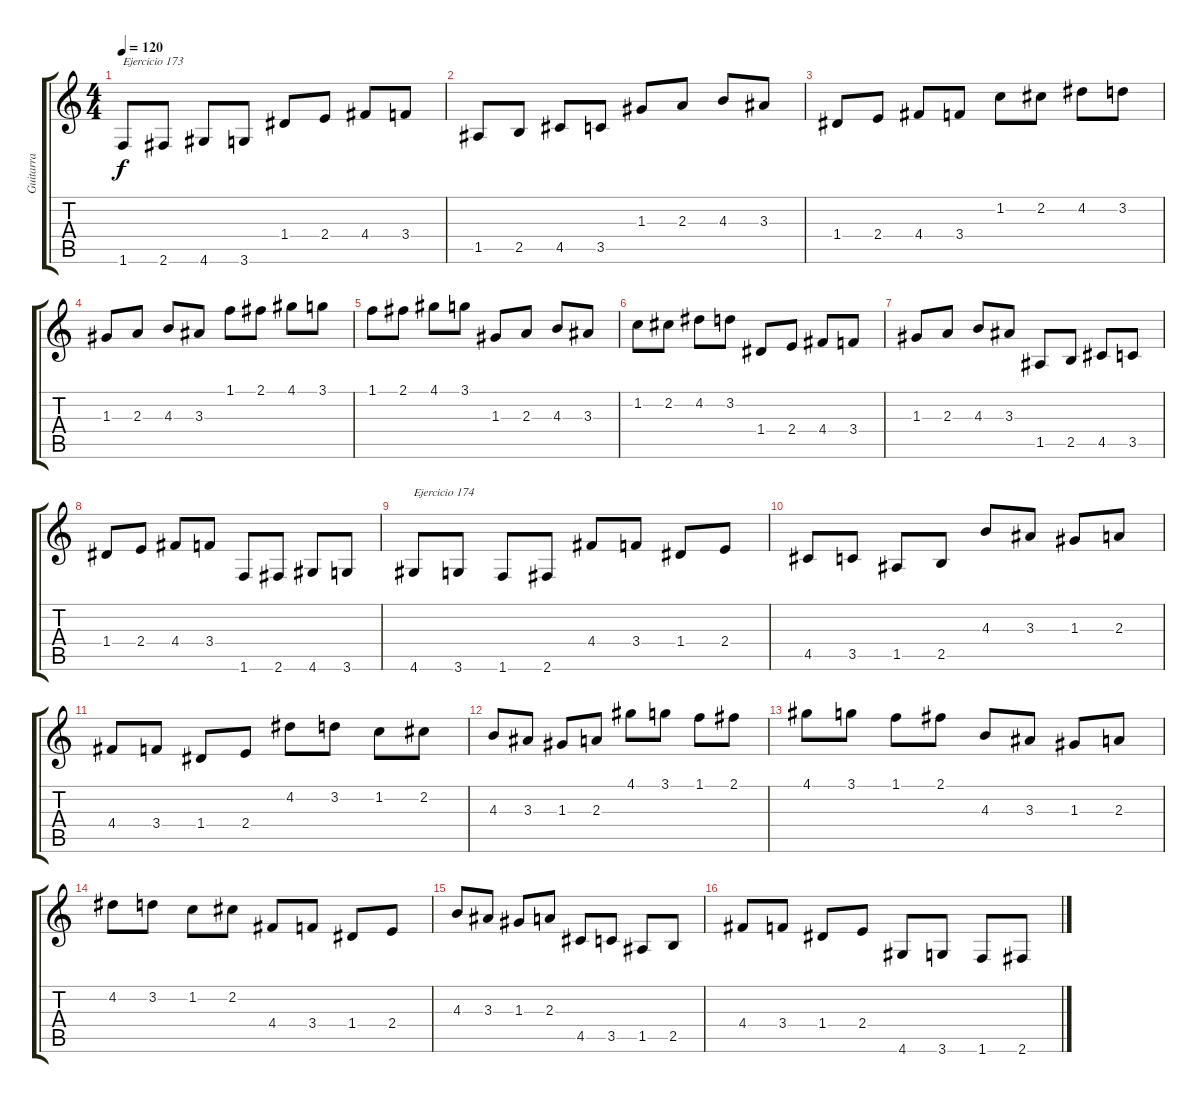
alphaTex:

\track ("Guitarra" "Guitarra") {instrument acousticguitarnylon}
\staff {score tabs}
\tuning (E4 B3 G3 D3 A2 E2) {hide}
\ts (4 4)
\tempo 120
\clef g2
\ks c
1.6.8{txt "Ejercicio 173" dy f} 2.6.8 4.6.8 3.6.8 1.4.8 2.4.8 4.4.8 3.4.8 |
1.5.8 2.5.8 4.5.8 3.5.8 1.3.8 2.3.8 4.3.8 3.3.8 |
1.4.8 2.4.8 4.4.8 3.4.8 1.2.8 2.2.8 4.2.8 3.2.8 |
1.3.8 2.3.8 4.3.8 3.3.8 1.1.8 2.1.8 4.1.8 3.1.8 |
1.1.8 2.1.8 4.1.8 3.1.8 1.3.8 2.3.8 4.3.8 3.3.8 |
1.2.8 2.2.8 4.2.8 3.2.8 1.4.8 2.4.8 4.4.8 3.4.8 |
1.3.8 2.3.8 4.3.8 3.3.8 1.5.8 2.5.8 4.5.8 3.5.8 |
1.4.8 2.4.8 4.4.8 3.4.8 1.6.8 2.6.8 4.6.8 3.6.8 |
4.6.8{txt "Ejercicio 174"} 3.6.8 1.6.8 2.6.8 4.4.8 3.4.8 1.4.8 2.4.8 |
4.5.8 3.5.8 1.5.8 2.5.8 4.3.8 3.3.8 1.3.8 2.3.8 |
4.4.8 3.4.8 1.4.8 2.4.8 4.2.8 3.2.8 1.2.8 2.2.8 |
4.3.8 3.3.8 1.3.8 2.3.8 4.1.8 3.1.8 1.1.8 2.1.8 |
4.1.8 3.1.8 1.1.8 2.1.8 4.3.8 3.3.8 1.3.8 2.3.8 |
4.2.8 3.2.8 1.2.8 2.2.8 4.4.8 3.4.8 1.4.8 2.4.8 |
4.3.8 3.3.8 1.3.8 2.3.8 4.5.8 3.5.8 1.5.8 2.5.8 |
4.4.8 3.4.8 1.4.8 2.4.8 4.6.8 3.6.8 1.6.8 2.6.8
